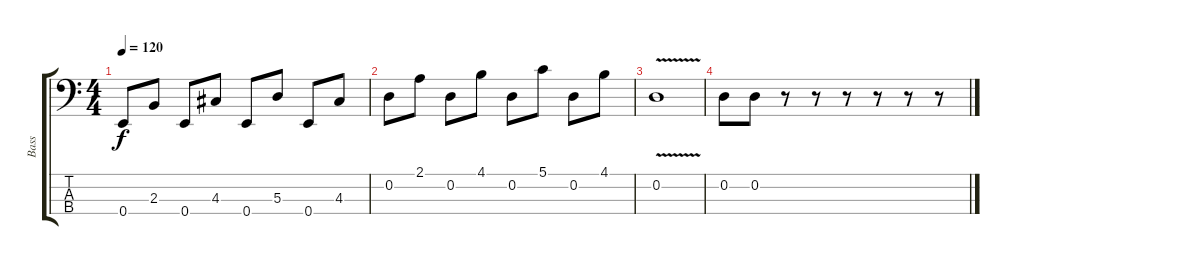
\track ("Bass" "Bass") {instrument electricbassfinger}
\staff {score tabs}
\tuning (G2 D2 A1 E1) {hide}
\ts (4 4)
\tempo 120
\clef f4
\ks c
0.4.8{dy f} 2.3.8 0.4.8 4.3.8 0.4.8 5.3.8 0.4.8 4.3.8 |
0.2.8 2.1.8 0.2.8 4.1.8 0.2.8 5.1.8 0.2.8 4.1.8 |
0.2{v}.1 |
0.2.8 0.2.8 r.8 r.8 r.8 r.8 r.8 r.8
